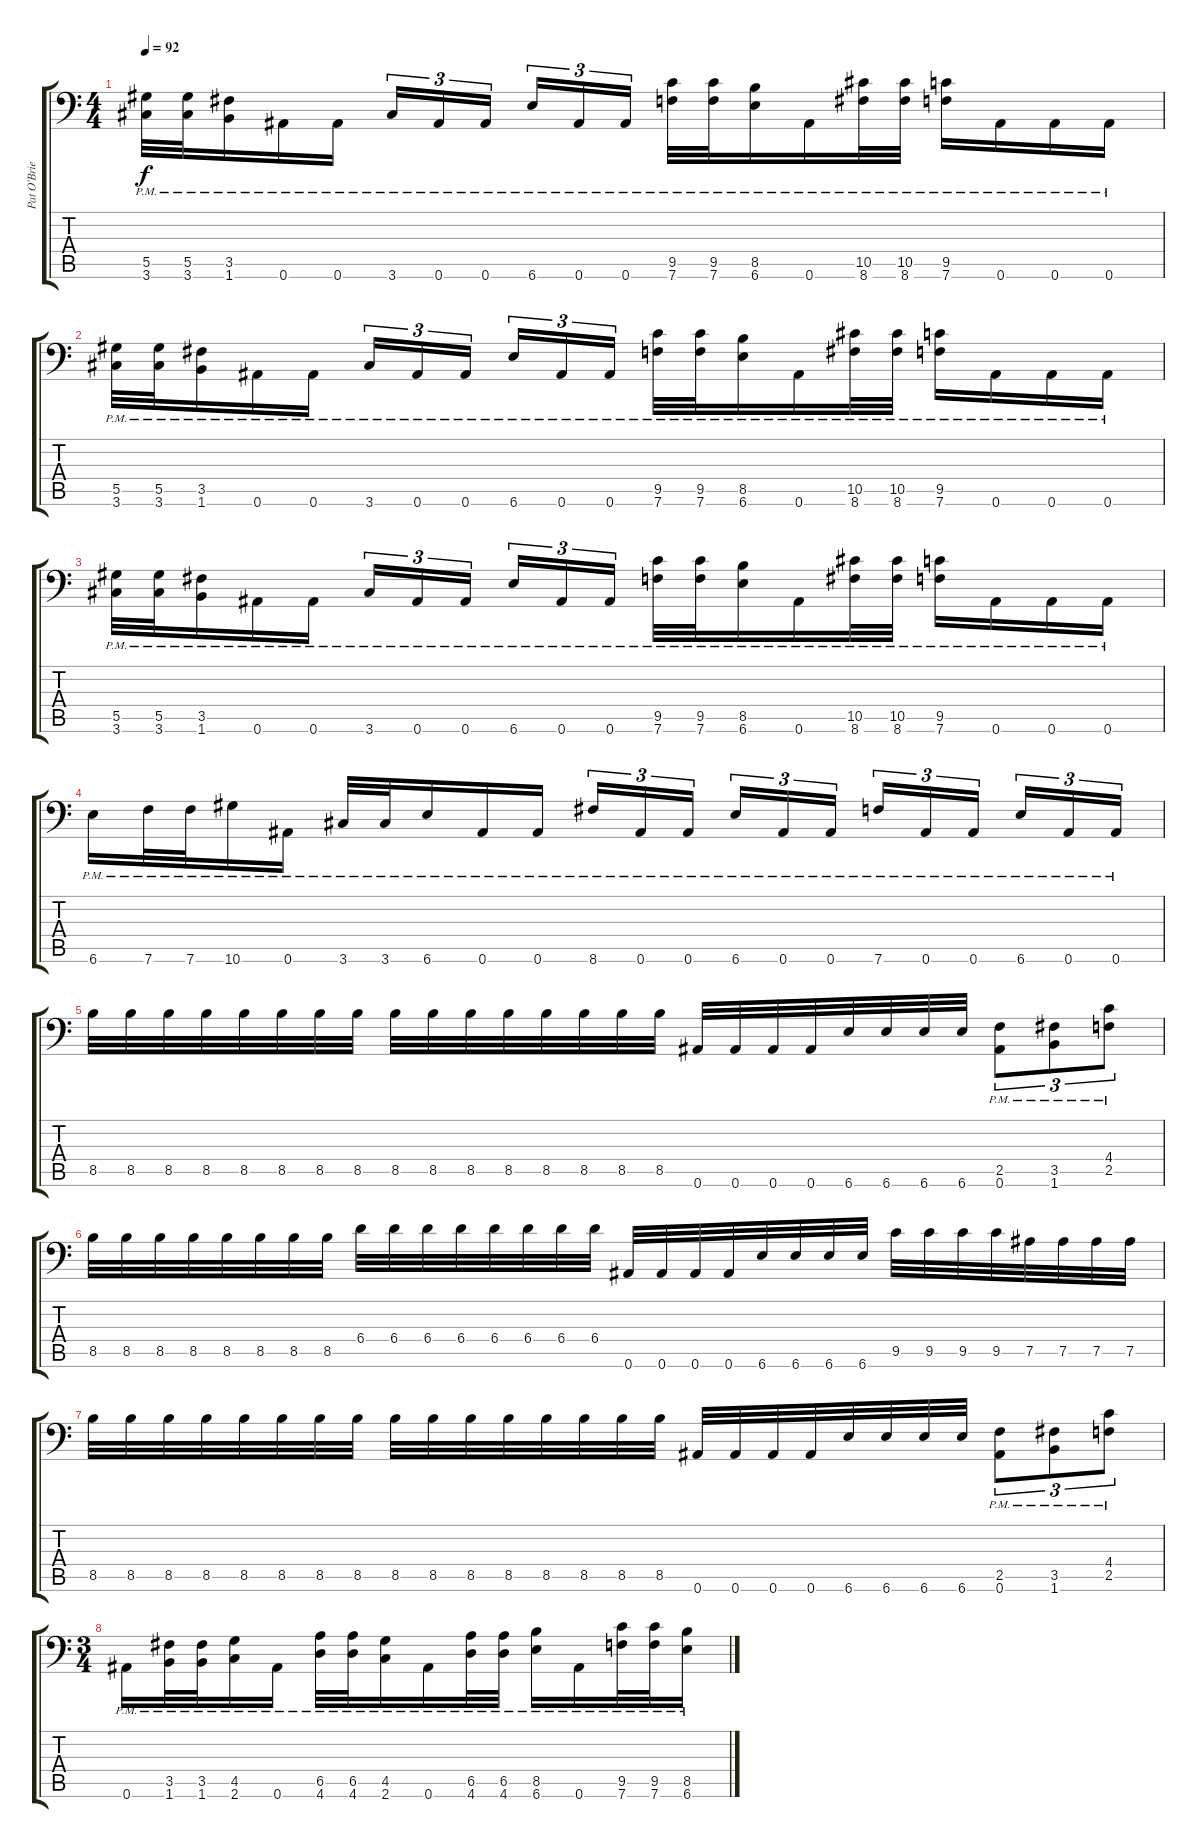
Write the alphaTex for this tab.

\track ("Pat O'Brien" "Pat O'Brie") {instrument distortionguitar}
\staff {score tabs}
\tuning (Bb3 F3 Db3 Ab2 Eb2 Bb1) {hide}
\ts (4 4)
\tempo 92
\clef f4
\ks c
(5.5{pm} 3.6{pm}).32{dy f} (5.5{pm} 3.6{pm}).32 (3.5{pm} 1.6{pm}).16 0.6{pm}.16 0.6{pm}.16 3.6{pm}.16{tu (3 2)} 0.6{pm}.16{tu (3 2)} 0.6{pm}.16{tu (3 2) beam splitsecondary} 6.6{pm}.16{tu (3 2)} 0.6{pm}.16{tu (3 2)} 0.6{pm}.16{tu (3 2)} (9.5{pm} 7.6{pm}).32 (9.5{pm} 7.6{pm}).32 (8.5{pm} 6.6{pm}).16 0.6{pm}.16 (10.5{pm} 8.6{pm}).32 (10.5{pm} 8.6{pm}).32 (9.5{pm} 7.6{pm}).16 0.6{pm}.16 0.6{pm}.16 0.6{pm}.16 |
(5.5{pm} 3.6{pm}).32 (5.5{pm} 3.6{pm}).32 (3.5{pm} 1.6{pm}).16 0.6{pm}.16 0.6{pm}.16 3.6{pm}.16{tu (3 2)} 0.6{pm}.16{tu (3 2)} 0.6{pm}.16{tu (3 2) beam splitsecondary} 6.6{pm}.16{tu (3 2)} 0.6{pm}.16{tu (3 2)} 0.6{pm}.16{tu (3 2)} (9.5{pm} 7.6{pm}).32 (9.5{pm} 7.6{pm}).32 (8.5{pm} 6.6{pm}).16 0.6{pm}.16 (10.5{pm} 8.6{pm}).32 (10.5{pm} 8.6{pm}).32 (9.5{pm} 7.6{pm}).16 0.6{pm}.16 0.6{pm}.16 0.6{pm}.16 |
(5.5{pm} 3.6{pm}).32 (5.5{pm} 3.6{pm}).32 (3.5{pm} 1.6{pm}).16 0.6{pm}.16 0.6{pm}.16 3.6{pm}.16{tu (3 2)} 0.6{pm}.16{tu (3 2)} 0.6{pm}.16{tu (3 2) beam splitsecondary} 6.6{pm}.16{tu (3 2)} 0.6{pm}.16{tu (3 2)} 0.6{pm}.16{tu (3 2)} (9.5{pm} 7.6{pm}).32 (9.5{pm} 7.6{pm}).32 (8.5{pm} 6.6{pm}).16 0.6{pm}.16 (10.5{pm} 8.6{pm}).32 (10.5{pm} 8.6{pm}).32 (9.5{pm} 7.6{pm}).16 0.6{pm}.16 0.6{pm}.16 0.6{pm}.16 |
6.6{pm}.16 7.6{pm}.32 7.6{pm}.32 10.6{pm}.16 0.6{pm}.16 3.6{pm}.32 3.6{pm}.32 6.6{pm}.16 0.6{pm}.16 0.6{pm}.16 8.6{pm}.16{tu (3 2)} 0.6{pm}.16{tu (3 2)} 0.6{pm}.16{tu (3 2) beam splitsecondary} 6.6{pm}.16{tu (3 2)} 0.6{pm}.16{tu (3 2)} 0.6{pm}.16{tu (3 2)} 7.6{pm}.16{tu (3 2)} 0.6{pm}.16{tu (3 2)} 0.6{pm}.16{tu (3 2) beam splitsecondary} 6.6{pm}.16{tu (3 2)} 0.6{pm}.16{tu (3 2)} 0.6{pm}.16{tu (3 2)} |
8.5.32 8.5.32 8.5.32 8.5.32 8.5.32 8.5.32 8.5.32 8.5.32 8.5.32 8.5.32 8.5.32 8.5.32 8.5.32 8.5.32 8.5.32 8.5.32 0.6.32 0.6.32 0.6.32 0.6.32 6.6.32 6.6.32 6.6.32 6.6.32 (2.5{pm} 0.6{pm}).8{tu (3 2)} (3.5{pm} 1.6{pm}).8{tu (3 2)} (4.4{pm} 2.5{pm}).8{tu (3 2)} |
8.5.32 8.5.32 8.5.32 8.5.32 8.5.32 8.5.32 8.5.32 8.5.32 6.4.32 6.4.32 6.4.32 6.4.32 6.4.32 6.4.32 6.4.32 6.4.32 0.6.32 0.6.32 0.6.32 0.6.32 6.6.32 6.6.32 6.6.32 6.6.32 9.5.32 9.5.32 9.5.32 9.5.32 7.5.32 7.5.32 7.5.32 7.5.32 |
8.5.32 8.5.32 8.5.32 8.5.32 8.5.32 8.5.32 8.5.32 8.5.32 8.5.32 8.5.32 8.5.32 8.5.32 8.5.32 8.5.32 8.5.32 8.5.32 0.6.32 0.6.32 0.6.32 0.6.32 6.6.32 6.6.32 6.6.32 6.6.32 (2.5{pm} 0.6{pm}).8{tu (3 2)} (3.5{pm} 1.6{pm}).8{tu (3 2)} (4.4{pm} 2.5{pm}).8{tu (3 2)} |
\ts (3 4)
0.6{pm}.16 (3.5{pm} 1.6{pm}).32 (3.5{pm} 1.6{pm}).32 (4.5{pm} 2.6{pm}).16 0.6{pm}.16 (6.5{pm} 4.6{pm}).32 (6.5{pm} 4.6{pm}).32 (4.5{pm} 2.6{pm}).16 0.6{pm}.16 (6.5{pm} 4.6{pm}).32 (6.5{pm} 4.6{pm}).32 (8.5{pm} 6.6{pm}).16 0.6{pm}.16 (9.5{pm} 7.6{pm}).32 (9.5{pm} 7.6{pm}).32 (8.5{pm} 6.6{pm}).16
